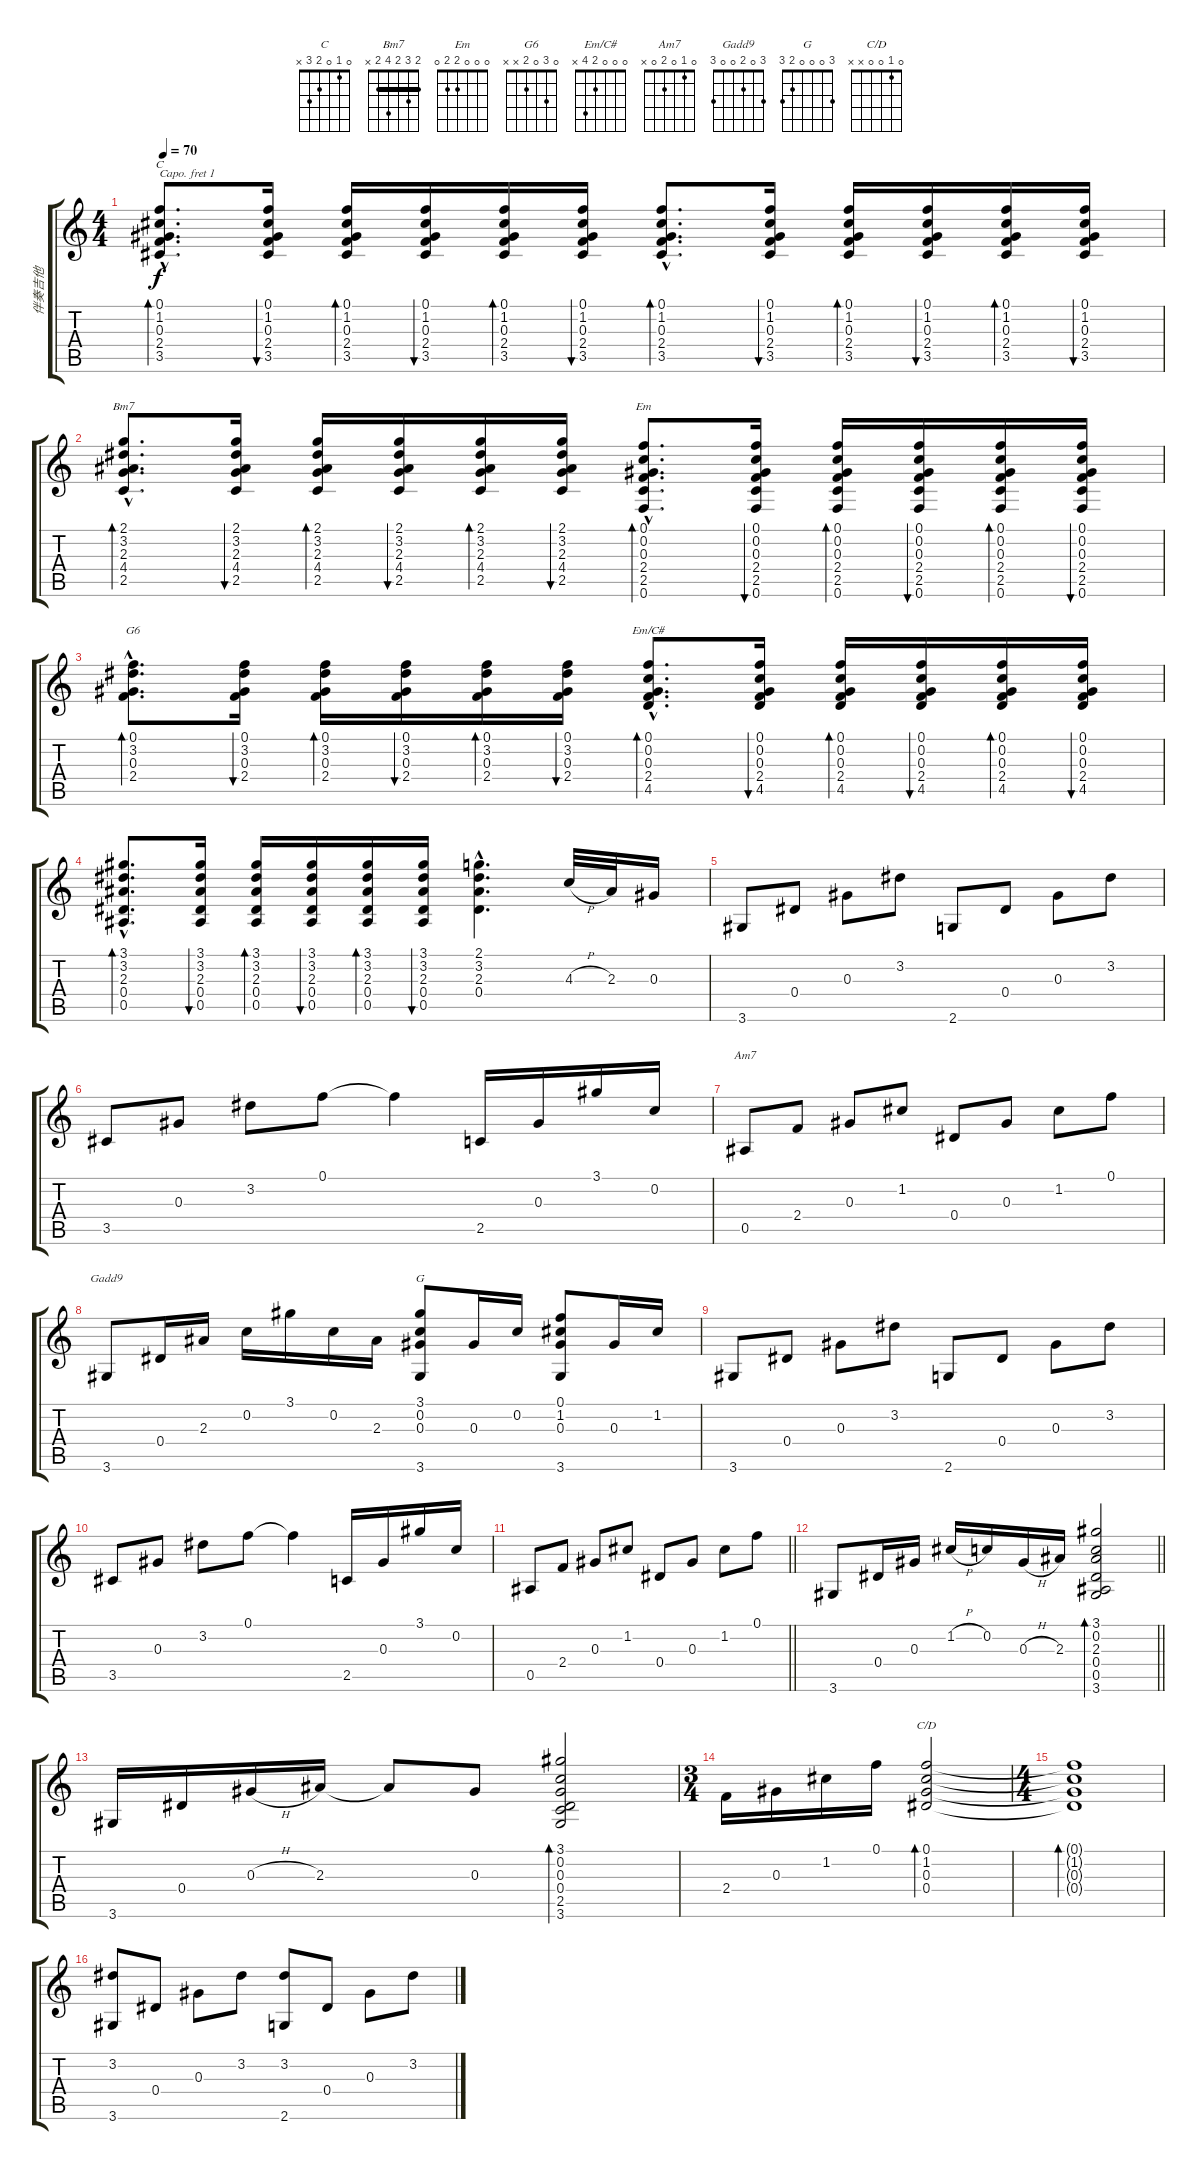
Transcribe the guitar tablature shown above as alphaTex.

\track ("伴奏吉他" "伴奏吉他") {instrument acousticguitarsteel}
\staff {score tabs}
\capo 1
\tuning (E4 B3 G3 D3 A2 E2) {hide}
\chord ("C" 0 1 0 2 3 x)
\chord ("Bm7" 2 3 2 4 2 x) {barre 2}
\chord ("Em" 0 0 0 2 2 0)
\chord ("G6" 0 3 0 2 x x)
\chord ("Em/C#" 0 0 0 2 4 x)
\chord ("Am7" 0 1 0 2 0 x)
\chord ("Gadd9" 3 0 2 0 0 3)
\chord ("G" 3 0 0 0 2 3)
\chord ("C/D" 0 1 0 0 x x)
\ts (4 4)
\tempo 70
\clef g2
\ks c
(0.1{hac} 1.2{hac} 0.3{hac} 2.4{hac} 3.5{hac}).8{d bd 30 ch "C" dy f} (0.1 1.2 0.3 2.4 3.5).16{bu 30} (0.1 1.2 0.3 2.4 3.5).16{bd 30} (0.1 1.2 0.3 2.4 3.5).16{bu 30} (0.1 1.2 0.3 2.4 3.5).16{bd 30} (0.1 1.2 0.3 2.4 3.5).16{bu 30} (0.1{hac} 1.2{hac} 0.3{hac} 2.4{hac} 3.5{hac}).8{d bd 30} (0.1 1.2 0.3 2.4 3.5).16{bu 30} (0.1 1.2 0.3 2.4 3.5).16{bd 30} (0.1 1.2 0.3 2.4 3.5).16{bu 30} (0.1 1.2 0.3 2.4 3.5).16{bd 30} (0.1 1.2 0.3 2.4 3.5).16{bu 30} |
(2.1{hac} 3.2{hac} 2.3{hac} 4.4{hac} 2.5{hac}).8{d bd 30 ch "Bm7"} (2.1 3.2 2.3 4.4 2.5).16{bu 30} (2.1 3.2 2.3 4.4 2.5).16{bd 30} (2.1 3.2 2.3 4.4 2.5).16{bu 30} (2.1 3.2 2.3 4.4 2.5).16{bd 30} (2.1 3.2 2.3 4.4 2.5).16{bu 30} (0.1{hac} 0.2{hac} 0.3{hac} 2.4{hac} 2.5{hac} 0.6{hac}).8{d bd 30 ch "Em"} (0.1 0.2 0.3 2.4 2.5 0.6).16{bu 30} (0.1 0.2 0.3 2.4 2.5 0.6).16{bd 30} (0.1 0.2 0.3 2.4 2.5 0.6).16{bu 30} (0.1 0.2 0.3 2.4 2.5 0.6).16{bd 30} (0.1 0.2 0.3 2.4 2.5 0.6).16{bu 30} |
(0.1{hac} 3.2{hac} 0.3{hac} 2.4{hac}).8{d bd 30 ch "G6"} (0.1 3.2 0.3 2.4).16{bu 30} (0.1 3.2 0.3 2.4).16{bd 30} (0.1 3.2 0.3 2.4).16{bu 30} (0.1 3.2 0.3 2.4).16{bd 30} (0.1 3.2 0.3 2.4).16{bu 30} (0.1{hac} 0.2{hac} 0.3{hac} 2.4{hac} 4.5{hac}).8{d bd 30 ch "Em/C#"} (0.1 0.2 0.3 2.4 4.5).16{bu 30} (0.1 0.2 0.3 2.4 4.5).16{bd 30} (0.1 0.2 0.3 2.4 4.5).16{bu 30} (0.1 0.2 0.3 2.4 4.5).16{bd 30} (0.1 0.2 0.3 2.4 4.5).16{bu 30} |
(3.1{hac} 3.2{hac} 2.3{hac} 0.4{hac} 0.5{hac}).8{d bd 30} (3.1 3.2 2.3 0.4 0.5).16{bu 30} (3.1 3.2 2.3 0.4 0.5).16{bd 30} (3.1 3.2 2.3 0.4 0.5).16{bu 30} (3.1 3.2 2.3 0.4 0.5).16{bd 30} (3.1 3.2 2.3 0.4 0.5).16{bu 30} (2.1{hac} 3.2{hac} 2.3{hac} 0.4{hac}).4{d} 4.3{h}.32 2.3.32 0.3.16 |
3.6.8 0.4.8 0.3.8 3.2.8 2.6.8 0.4.8 0.3.8 3.2.8 |
3.5.8 0.3.8 3.2.8 0.1.8 0.1{t}.4 2.5.16 0.3.16 3.1.16 0.2.16 |
0.5.8{ch "Am7"} 2.4.8 0.3.8 1.2.8 0.4.8 0.3.8 1.2.8 0.1.8 |
3.6.8{ch "Gadd9"} 0.4.16 2.3.16 0.2.16 3.1.16 0.2.16 2.3.16 (3.1 0.2 0.3 3.6).8{ch "G"} 0.3.16 0.2.16 (0.1 1.2 0.3 3.6).8 0.3.16 1.2.16 |
3.6.8 0.4.8 0.3.8 3.2.8 2.6.8 0.4.8 0.3.8 3.2.8 |
3.5.8 0.3.8 3.2.8 0.1.8 0.1{t}.4 2.5.16 0.3.16 3.1.16 0.2.16 |
\barLineRight lightlight
0.5.8 2.4.8 0.3.8 1.2.8 0.4.8 0.3.8 1.2.8 0.1.8 |
\barLineRight lightlight
3.6.8 0.4.16 0.3.16 1.2{h}.16 0.2.16 0.3{h}.16 2.3.16 (3.1 0.2 2.3 0.4 0.5 3.6).2{bd 240} |
3.6.16 0.4.16 0.3{h}.16 2.3.16 2.3{t}.8 0.3.8 (3.1 0.2 0.3 0.4 2.5 3.6).2{bd 240} |
\ts (3 4)
2.4.16 0.3.16 1.2.16 0.1.16 (0.1 1.2 0.3 0.4).2{bd 240 ch "C/D"} |
\ts (4 4)
(0.1{t} 1.2{t} 0.3{t} 0.4{t}).1{bd 480} |
(3.2 3.6).8 0.4.8 0.3.8 3.2.8 (3.2 2.6).8 0.4.8 0.3.8 3.2.8
